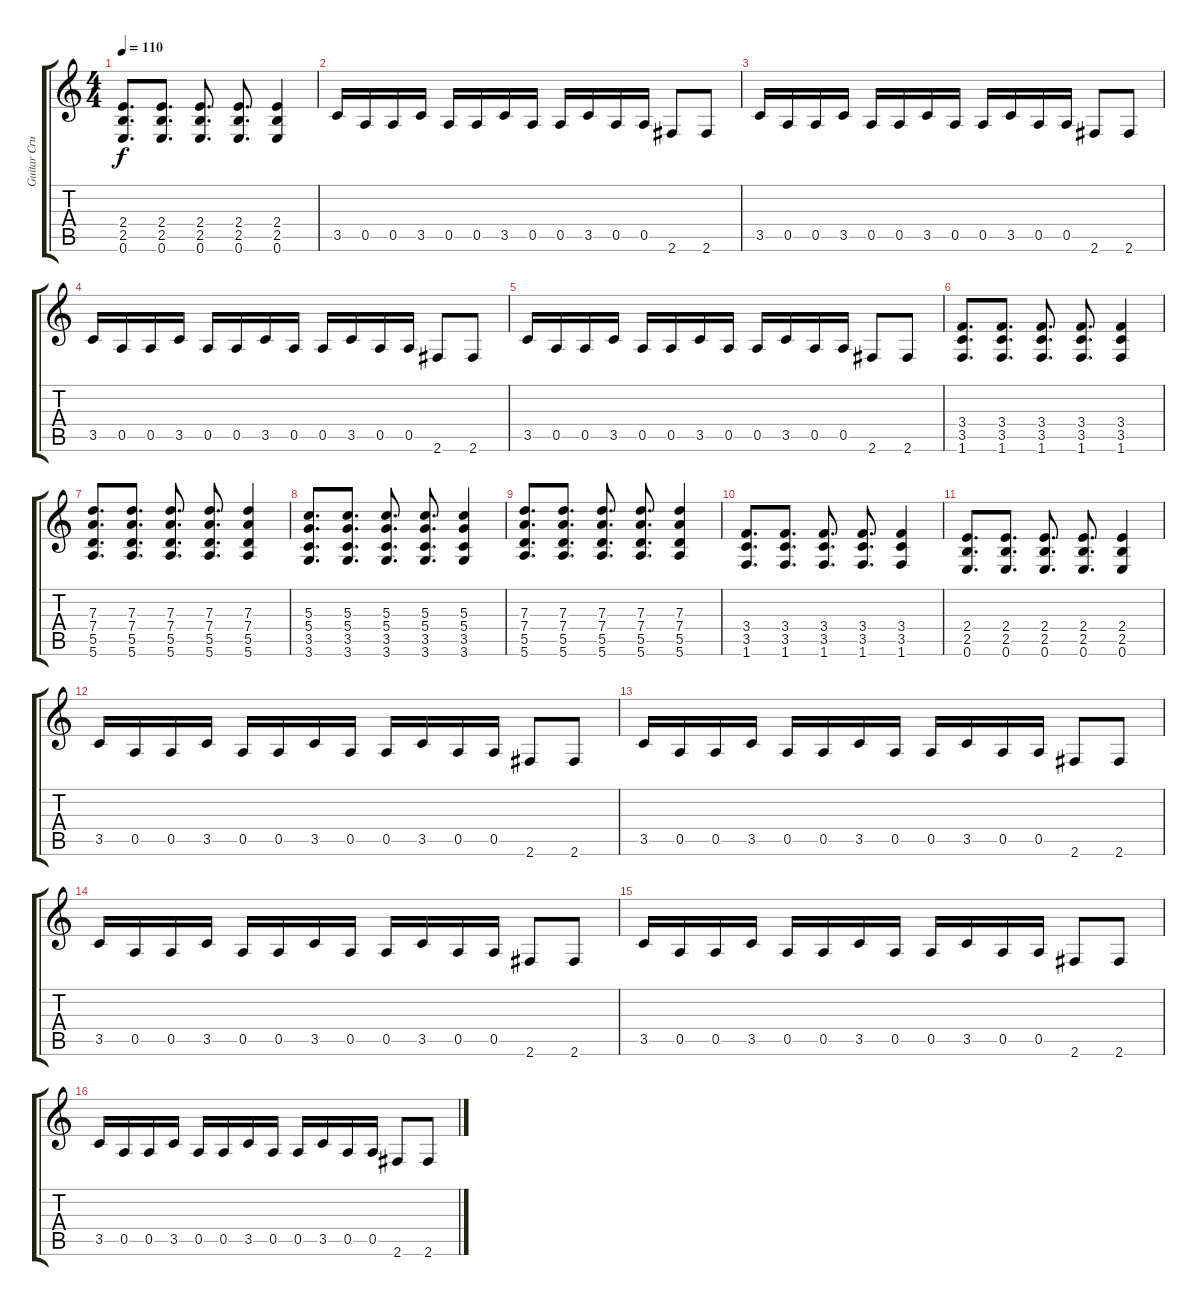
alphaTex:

\track ("Guitar Crunch" "Guitar Cru") {instrument distortionguitar}
\staff {score tabs}
\tuning (E4 B3 G3 D3 A2 E2) {hide}
\ts (4 4)
\tempo 110
\clef g2
\ks c
(2.4 2.5 0.6).8{d dy f} (2.4 2.5 0.6).8{d} (2.4 2.5 0.6).8{d} (2.4 2.5 0.6).8{d} (2.4 2.5 0.6).4 |
3.5.16 0.5.16 0.5.16 3.5.16 0.5.16 0.5.16 3.5.16 0.5.16 0.5.16 3.5.16 0.5.16 0.5.16 2.6.8 2.6.8 |
3.5.16 0.5.16 0.5.16 3.5.16 0.5.16 0.5.16 3.5.16 0.5.16 0.5.16 3.5.16 0.5.16 0.5.16 2.6.8 2.6.8 |
3.5.16 0.5.16 0.5.16 3.5.16 0.5.16 0.5.16 3.5.16 0.5.16 0.5.16 3.5.16 0.5.16 0.5.16 2.6.8 2.6.8 |
3.5.16 0.5.16 0.5.16 3.5.16 0.5.16 0.5.16 3.5.16 0.5.16 0.5.16 3.5.16 0.5.16 0.5.16 2.6.8 2.6.8 |
(3.4 3.5 1.6).8{d} (3.4 3.5 1.6).8{d} (3.4 3.5 1.6).8{d} (3.4 3.5 1.6).8{d} (3.4 3.5 1.6).4 |
(7.3 7.4 5.5 5.6).8{d} (7.3 7.4 5.5 5.6).8{d} (7.3 7.4 5.5 5.6).8{d} (7.3 7.4 5.5 5.6).8{d} (7.3 7.4 5.5 5.6).4 |
(5.3 5.4 3.5 3.6).8{d} (5.3 5.4 3.5 3.6).8{d} (5.3 5.4 3.5 3.6).8{d} (5.3 5.4 3.5 3.6).8{d} (5.3 5.4 3.5 3.6).4 |
(7.3 7.4 5.5 5.6).8{d} (7.3 7.4 5.5 5.6).8{d} (7.3 7.4 5.5 5.6).8{d} (7.3 7.4 5.5 5.6).8{d} (7.3 7.4 5.5 5.6).4 |
(3.4 3.5 1.6).8{d} (3.4 3.5 1.6).8{d} (3.4 3.5 1.6).8{d} (3.4 3.5 1.6).8{d} (3.4 3.5 1.6).4 |
(2.4 2.5 0.6).8{d} (2.4 2.5 0.6).8{d} (2.4 2.5 0.6).8{d} (2.4 2.5 0.6).8{d} (2.4 2.5 0.6).4 |
3.5.16 0.5.16 0.5.16 3.5.16 0.5.16 0.5.16 3.5.16 0.5.16 0.5.16 3.5.16 0.5.16 0.5.16 2.6.8 2.6.8 |
3.5.16 0.5.16 0.5.16 3.5.16 0.5.16 0.5.16 3.5.16 0.5.16 0.5.16 3.5.16 0.5.16 0.5.16 2.6.8 2.6.8 |
3.5.16 0.5.16 0.5.16 3.5.16 0.5.16 0.5.16 3.5.16 0.5.16 0.5.16 3.5.16 0.5.16 0.5.16 2.6.8 2.6.8 |
3.5.16 0.5.16 0.5.16 3.5.16 0.5.16 0.5.16 3.5.16 0.5.16 0.5.16 3.5.16 0.5.16 0.5.16 2.6.8 2.6.8 |
3.5.16 0.5.16 0.5.16 3.5.16 0.5.16 0.5.16 3.5.16 0.5.16 0.5.16 3.5.16 0.5.16 0.5.16 2.6.8 2.6.8
